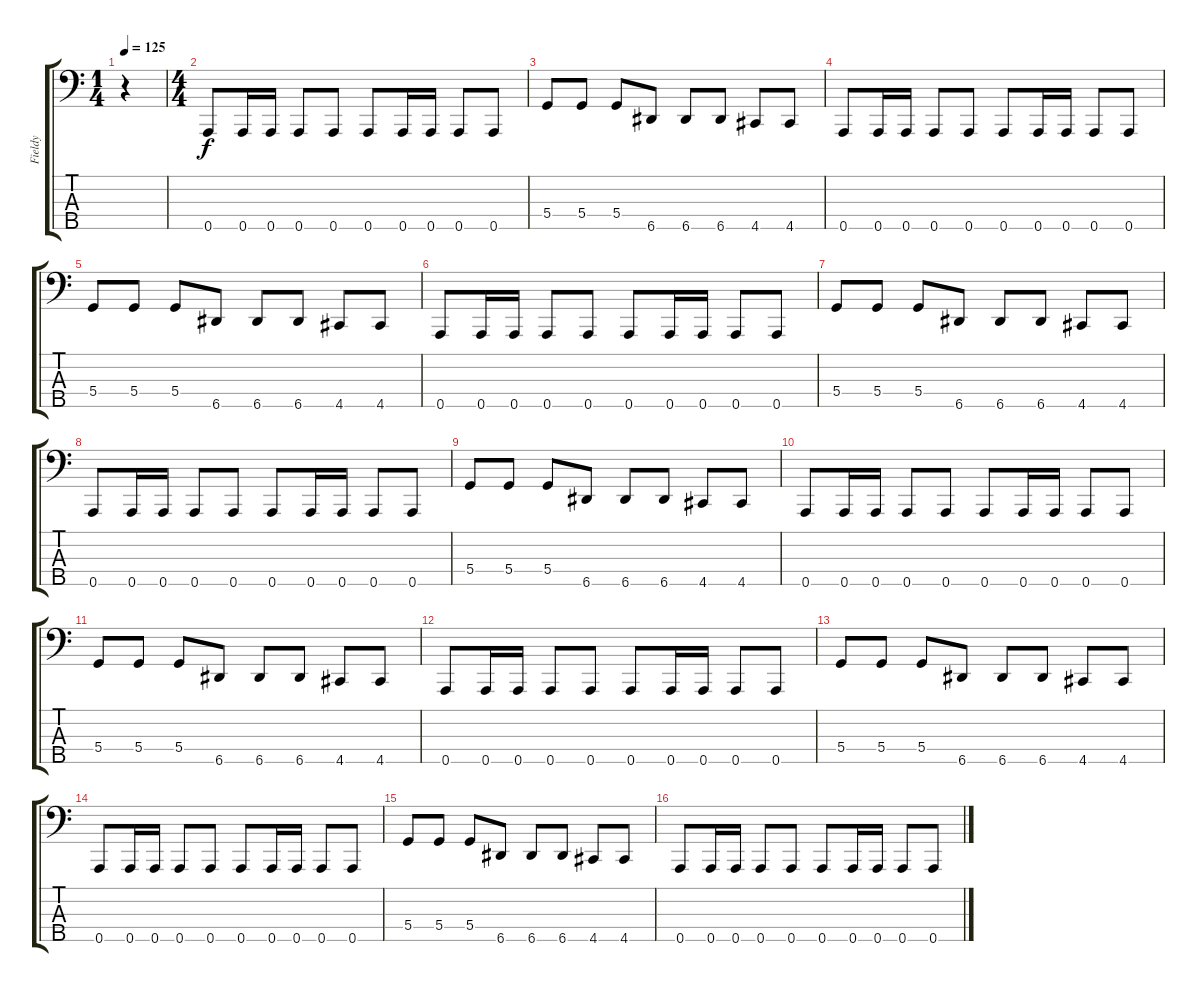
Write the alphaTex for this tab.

\track ("Fieldy" "Fieldy") {instrument slapbass1}
\staff {score tabs}
\tuning (F2 C2 G1 D1 A0) {hide}
\ts (1 4)
\tempo 125
\clef f4
\ks c
r.4{dy f instrument slapbass1} |
\ts (4 4)
0.5.8 0.5.16 0.5.16 0.5.8 0.5.8 0.5.8 0.5.16 0.5.16 0.5.8 0.5.8 |
5.4.8 5.4.8 5.4.8 6.5.8 6.5.8 6.5.8 4.5.8 4.5.8 |
0.5.8 0.5.16 0.5.16 0.5.8 0.5.8 0.5.8 0.5.16 0.5.16 0.5.8 0.5.8 |
5.4.8 5.4.8 5.4.8 6.5.8 6.5.8 6.5.8 4.5.8 4.5.8 |
0.5.8 0.5.16 0.5.16 0.5.8 0.5.8 0.5.8 0.5.16 0.5.16 0.5.8 0.5.8 |
5.4.8 5.4.8 5.4.8 6.5.8 6.5.8 6.5.8 4.5.8 4.5.8 |
0.5.8 0.5.16 0.5.16 0.5.8 0.5.8 0.5.8 0.5.16 0.5.16 0.5.8 0.5.8 |
5.4.8 5.4.8 5.4.8 6.5.8 6.5.8 6.5.8 4.5.8 4.5.8 |
0.5.8 0.5.16 0.5.16 0.5.8 0.5.8 0.5.8 0.5.16 0.5.16 0.5.8 0.5.8 |
5.4.8 5.4.8 5.4.8 6.5.8 6.5.8 6.5.8 4.5.8 4.5.8 |
0.5.8 0.5.16 0.5.16 0.5.8 0.5.8 0.5.8 0.5.16 0.5.16 0.5.8 0.5.8 |
5.4.8 5.4.8 5.4.8 6.5.8 6.5.8 6.5.8 4.5.8 4.5.8 |
0.5.8 0.5.16 0.5.16 0.5.8 0.5.8 0.5.8 0.5.16 0.5.16 0.5.8 0.5.8 |
5.4.8 5.4.8 5.4.8 6.5.8 6.5.8 6.5.8 4.5.8 4.5.8 |
0.5.8 0.5.16 0.5.16 0.5.8 0.5.8 0.5.8 0.5.16 0.5.16 0.5.8 0.5.8
